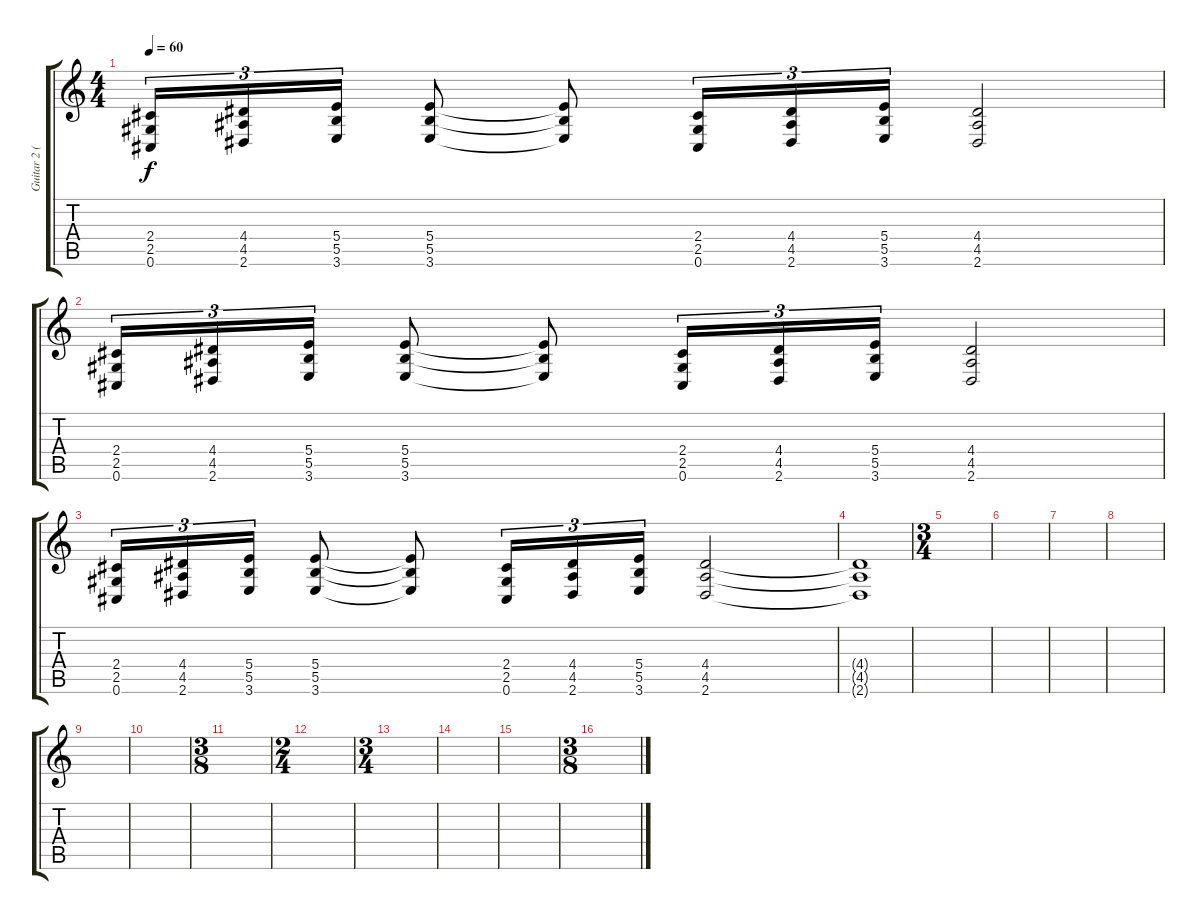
\track ("Guitar 2 (overdriven)" "Guitar 2 (") {instrument overdrivenguitar}
\staff {score tabs}
\tuning (Db4 Ab3 E3 B2 Gb2 Db2) {hide}
\ts (4 4)
\tempo 60
\clef g2
\ks c
(2.4 2.5 0.6).16{tu (3 2) dy f} (4.4 4.5 2.6).16{tu (3 2)} (5.4 5.5 3.6).16{tu (3 2)} (5.4 5.5 3.6).8 (5.4{t} 5.5{t} 3.6{t}).8 (2.4 2.5 0.6).16{tu (3 2)} (4.4 4.5 2.6).16{tu (3 2)} (5.4 5.5 3.6).16{tu (3 2)} (4.4 4.5 2.6).2 |
(2.4 2.5 0.6).16{tu (3 2)} (4.4 4.5 2.6).16{tu (3 2)} (5.4 5.5 3.6).16{tu (3 2)} (5.4 5.5 3.6).8 (5.4{t} 5.5{t} 3.6{t}).8 (2.4 2.5 0.6).16{tu (3 2)} (4.4 4.5 2.6).16{tu (3 2)} (5.4 5.5 3.6).16{tu (3 2)} (4.4 4.5 2.6).2 |
(2.4 2.5 0.6).16{tu (3 2)} (4.4 4.5 2.6).16{tu (3 2)} (5.4 5.5 3.6).16{tu (3 2)} (5.4 5.5 3.6).8 (5.4{t} 5.5{t} 3.6{t}).8 (2.4 2.5 0.6).16{tu (3 2)} (4.4 4.5 2.6).16{tu (3 2)} (5.4 5.5 3.6).16{tu (3 2)} (4.4 4.5 2.6).2 |
(4.4{t} 4.5{t} 2.6{t}).1 |
\ts (3 4)
|
|
|
|
|
|
\ts (3 8)
|
\ts (2 4)
|
\ts (3 4)
|
|
|
\ts (3 8)
